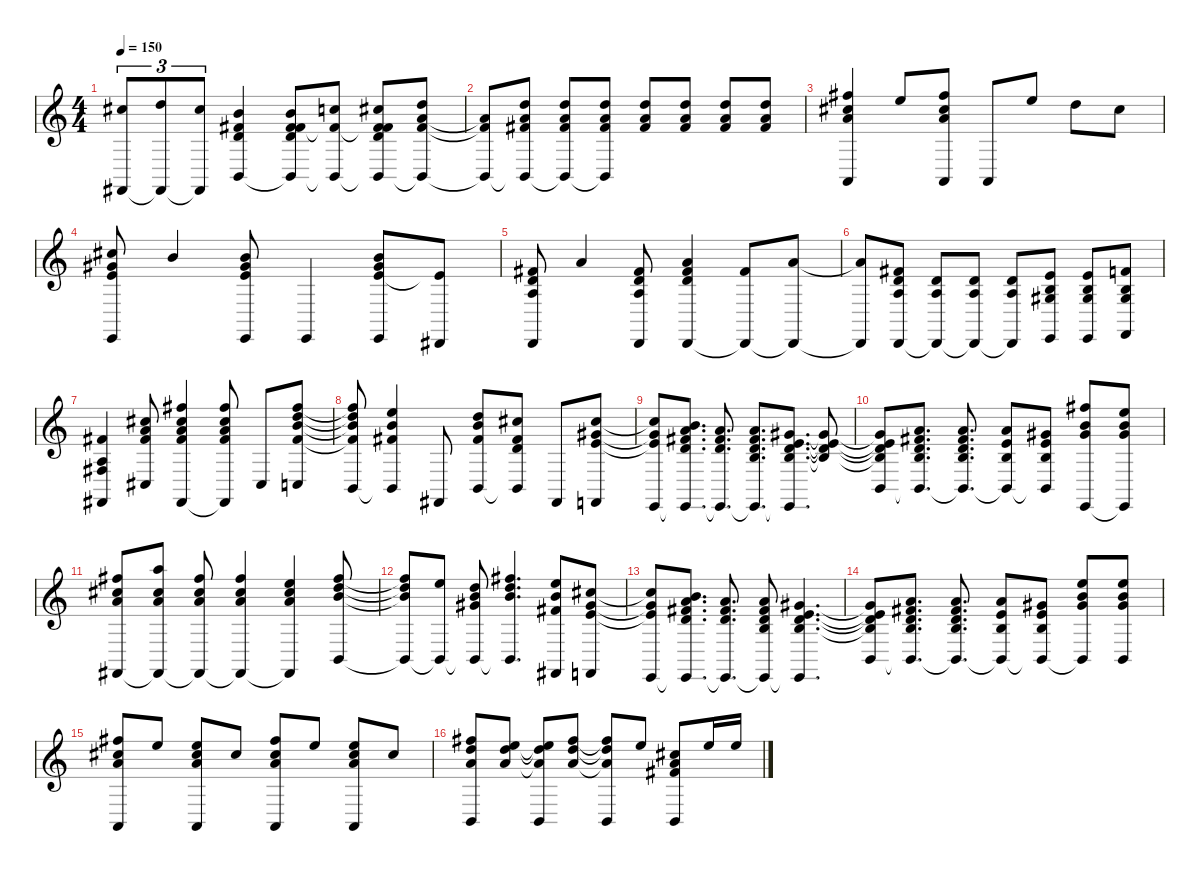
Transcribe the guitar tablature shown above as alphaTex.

\defaultSystemsLayout 4
\hideDynamics
\bracketExtendMode nobrackets
\singleTrackTrackNamePolicy hidden
\multiTrackTrackNamePolicy hidden
\firstSystemTrackNameMode fullname
\otherSystemsTrackNameOrientation horizontal
\track ("Piano" "pno.") {instrument honkytonkpiano}
\staff {score}
\tuning (E4 B3 G3 D3 A2 E2 B1)
\ts (4 4)
\tempo 150
\clef g2
\ks c
(14.2{acc #} 2.6{t acc #}).8{tu (3 2) dy f beam Up} (15.2 2.6{t acc #}).8{tu (3 2) dy mf beam Up} (14.2{acc #} 2.6{t acc #}).8{tu (3 2) beam Up} (12.2 11.3{acc #} 12.4 7.6).4{beam Up} (7.1 7.2{acc #} 11.3{acc #} 12.4 7.6{t}).8{dy ff beam Up} (8.1 7.2{t acc #} 7.6{t}).8{beam Up} (9.1{acc #} 7.2{t acc #} 11.3{acc #} 12.4 7.6{t}).8{beam Up} (10.1 10.2 11.3{acc #} 7.6{t}).8{beam Up} |
(10.2{t} 11.3{t acc #} 7.6{t}).8{dy f beam Up} (10.1 10.2 11.3{acc #} 7.6{t}).8{dy ff beam Up} (10.1 10.2 11.3{acc #} 7.6{t}).8{beam Up} (10.1 10.2 11.3{acc #} 7.6{t}).8{beam Up} (10.1 10.2 11.3{acc #}).8{beam Up} (10.1 10.2 11.3{acc #}).8{beam Up} (10.1 10.2 11.3{acc #}).8{beam Up} (10.1 10.2 11.3{acc #}).8{beam Up} |
(14.1{acc #} 14.2{acc #} 14.3 0.5).4{dy mf beam Up} 12.1.8{beam Up} (14.1{acc #} 14.2{acc #} 14.3 0.5).8{beam Up} 0.5.8{dy f beam Up} 12.1.8{dy mf beam Up} 15.2.8{beam Down} 14.2{acc #}.8{beam Down} |
(14.2{acc #} 13.3{acc #} 14.4 0.6).8{beam Up} 12.2.4{beam Up} (12.2 13.3{acc #} 14.4 0.6).8{beam Up} 0.6.4{dy f beam Up} (12.2 13.3{acc #} 14.4 5.7).8{dy mf beam Up} (14.4{t} 4.7{acc #}).8{dy f beam Up} |
(11.3{acc #} 12.4 12.5 3.7).8{dy mf beam Up} 10.2.4{beam Up} (11.3{acc #} 12.4 12.5 3.7).8{beam Up} (10.2 11.3{acc #} 12.4 3.7).4{beam Up} (11.3{acc #} 3.7{t}).8{beam Up} (10.2 3.7{t}).8{beam Up} |
(10.2{t} 3.7{t}).8{dy f beam Up} (7.2{acc #} 7.3 7.4 3.7).8{dy mf beam Up} (7.3 7.4 3.7{t}).8{beam Up} (7.3 7.4 3.7{t}).8{beam Up} (7.3 7.4 3.7{t}).8{beam Up} (0.1 0.2 1.3{acc #} 0.6).8{beam Up} (0.1 0.2 1.3{acc #} 0.6).8{beam Up} (1.1 0.2 1.3{acc #} 1.6).8{beam Up} |
(2.1{acc #} 2.3 4.4{acc #} 2.6{acc #}).4{dy f beam Up} (9.1{acc #} 10.2 11.3{acc #} 4.5{acc #}).8{dy mf beam Up} (14.1{acc #} 14.2{acc #} 14.3 16.4{acc #} 2.6{acc #}).4{beam Up} (14.1{acc #} 14.2{acc #} 14.3 16.4{acc #} 2.6{t acc #}).8{beam Up} 4.5{acc #}.8{dy f beam Up} (14.1{acc #} 15.2 16.3 16.4{acc #} 3.5).8{dy mf beam Up} |
(14.1{t acc #} 15.2{t} 16.3{t} 16.4{t acc #} 7.6).8{dy f beam Up} (17.2 16.3 16.4{acc #} 7.6{t}).4{dy mf beam Up} 7.7{acc #}.8{dy f beam Up} (15.2 16.3 16.4{acc #} 7.6).8{dy mf beam Up} (18.3{acc #} 16.4{acc #} 17.5 7.6{t}).8{beam Up} 2.6{acc #}.8{dy f beam Up} (18.3{acc #} 18.4{acc #} 19.5 1.6).8{dy mf beam Up} |
(18.3{t acc #} 18.4{t acc #} 19.5{t} 0.6).8{dy f beam Up} (12.2 14.3 16.4{acc #} 17.5 0.6{t}).8{d dy mf beam Up} (10.2 11.3{acc #} 12.4 0.6{t}).8{d beam Up} (0.2 14.3 16.4{acc #} 17.5 0.6{t}).8{d beam Up} (0.1 0.2 13.3{acc #} 12.4 0.6{t}).8{d beam Up} (0.1{t} 0.2{t} 13.3{t acc #} 12.4{t}).8{dy f beam Up} |
(0.1{t} 0.2{t} 13.3{t acc #} 12.4{t} 7.6).8{beam Up} (0.2 14.3 16.4{acc #} 17.5 7.6{t}).8{d dy mf beam Up} (0.2 14.3 16.4{acc #} 17.5 7.6{t}).8{d beam Up} (14.3 14.4 14.5 7.6{t}).8{beam Up} (13.3{acc #} 14.4 14.5 7.6{t}).8{beam Up} (14.1{acc #} 12.2 13.3{acc #} 0.6).8{beam Up} (12.1 12.2 13.3{acc #} 0.6{t}).8{beam Up} |
(14.1{acc #} 14.2{acc #} 14.3 2.6{acc #}).8{beam Up} (17.1 14.2{acc #} 14.3 2.6{t acc #}).8{beam Up} (14.1{acc #} 14.2{acc #} 14.3 2.6{t acc #}).8{beam Up} (14.1{acc #} 14.2{acc #} 14.3 2.6{t acc #}).4{beam Up} (12.1 14.2{acc #} 14.3 2.6{t acc #}).4{beam Up} (14.1{acc #} 15.2 16.3 2.5).8{beam Up} |
(14.1{t acc #} 15.2{t} 16.3{t} 2.5{t}).8{dy f beam Up} (12.1 2.5{t}).8{dy mf beam Up} (10.1 12.2 13.3{acc #} 2.5{t}).8{beam Up} (14.1{acc #} 15.2 16.3 2.5{t}).4{d beam Up} (12.1 12.2 11.3{acc #} 2.6{acc #}).8{beam Up} (14.2{acc #} 13.3{acc #} 14.4 1.6).8{beam Up} |
(14.2{t acc #} 13.3{t acc #} 14.4{t} 0.6).8{dy f beam Up} (7.1 10.2 11.3{acc #} 12.4 0.6{t}).8{d dy mf beam Up} (10.2 11.3{acc #} 12.4 0.6{t}).8{d beam Up} (0.2 14.3 16.4{acc #} 17.5 0.6{t}).8{beam Up} (0.1 0.2 13.3{acc #} 12.4 0.6{t}).4{d beam Up} |
(0.1{t} 0.2{t} 13.3{t acc #} 12.4{t} 7.6).8{dy f beam Up} (0.2 14.3 16.4{acc #} 17.5 7.6{t}).8{d dy mf beam Up} (0.2 14.3 16.4{acc #} 17.5 7.6{t}).8{d beam Up} (14.3 14.4 14.5 7.6{t}).8{beam Up} (13.3{acc #} 14.4 14.5 7.6{t}).8{beam Up} (12.1 12.2 13.3{acc #} 7.6{t}).8{beam Up} (12.1 12.2 13.3{acc #} 7.6).8{beam Up} |
(14.1{acc #} 14.2{acc #} 14.3 5.6).8{beam Up} 12.1.8{beam Up} (12.1 14.2{acc #} 14.3 5.6).8{beam Up} 14.2{acc #}.8{beam Up} (14.1{acc #} 14.2{acc #} 14.3 5.6).8{beam Up} 12.1.8{beam Up} (12.1 14.2{acc #} 14.3 5.6).8{beam Up} 14.2{acc #}.8{beam Up} |
(14.1{acc #} 15.2 14.3 7.6).8{beam Up} (12.1 15.2 14.3).8{beam Up} (12.1{t} 15.2{t} 14.3{t} 7.6).8{dy f beam Up} (14.1{acc #} 15.2 14.3).8{dy mf beam Up} (14.1{t acc #} 15.2{t} 14.3{t} 7.6).8{dy f beam Up} 12.1.8{dy mf beam Up} (14.2{acc #} 14.3 16.4{acc #} 7.6).8{beam Up} 12.1.16{beam Up} 12.1.16{beam Up}
